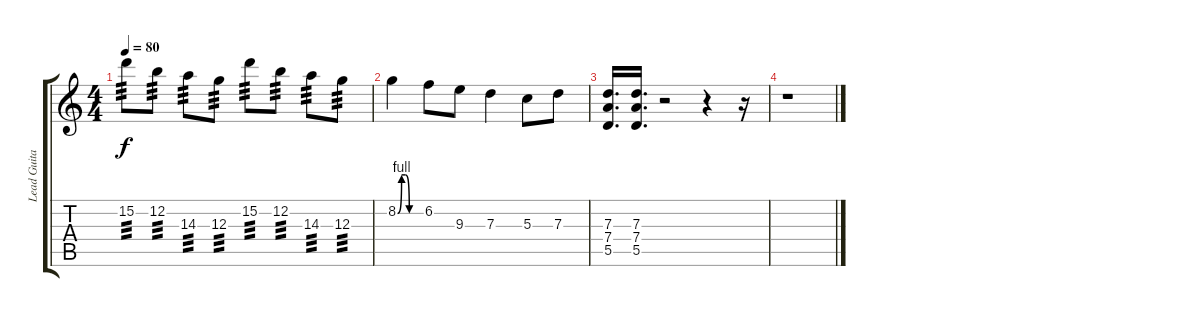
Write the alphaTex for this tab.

\track ("Lead Guitar" "Lead Guita") {instrument overdrivenguitar}
\staff {score tabs}
\tuning (E4 B3 G3 D3 A2 E2) {hide}
\ts (4 4)
\tempo 80
\clef g2
\ks c
15.2.8{tp 3 dy f} 12.2.8{tp 3} 14.3.8{tp 3} 12.3.8{tp 3} 15.2.8{tp 3} 12.2.8{tp 3} 14.3.8{tp 3} 12.3.8{tp 3} |
8.2{be (custom 0 0 10 4 20 4 30 0 60 0)}.4 6.2.8 9.3.8 7.3.4 5.3.8 7.3.8 |
(7.3 7.4 5.5).16{d} (7.3 7.4 5.5).16{d} r.2 r.4 r.16 |
r.1
